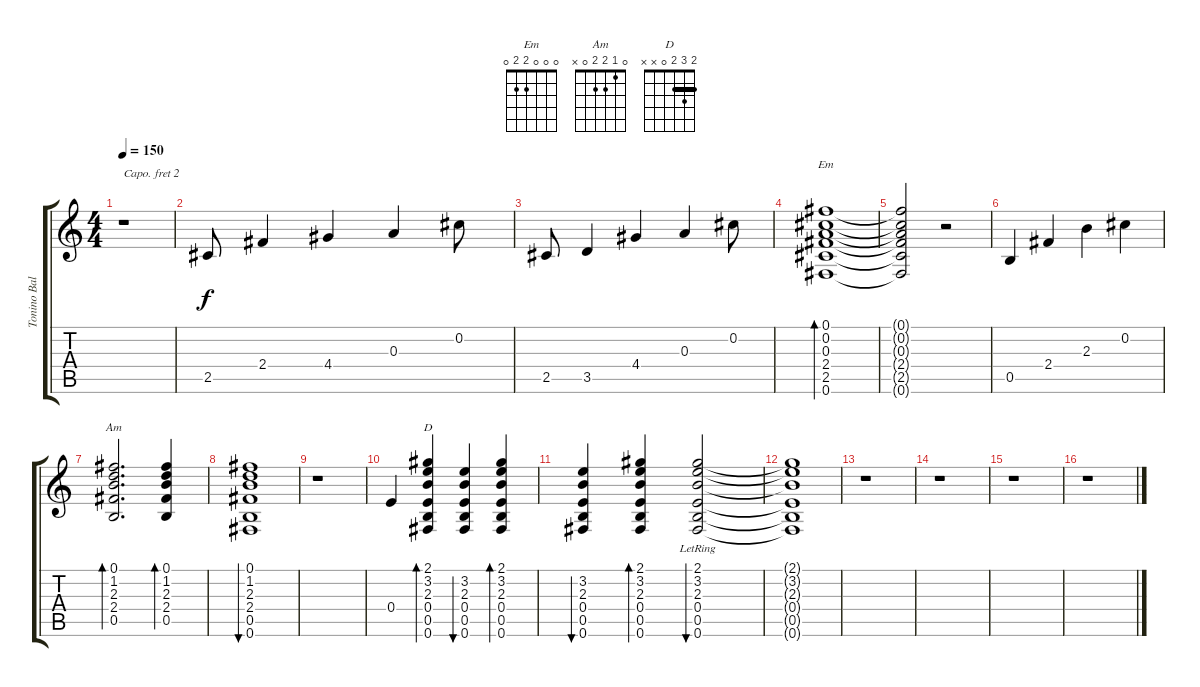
\track ("Tonino Balliardo" "Tonino Bal") {instrument acousticguitarnylon}
\staff {score tabs}
\capo 2
\tuning (E4 B3 G3 D3 A2 E2) {hide}
\chord ("Em" 0 0 0 2 2 0)
\chord ("Am" 0 1 2 2 0 x)
\chord ("D" 2 3 2 0 x x) {barre 2}
\ts (4 4)
\tempo 150
\clef g2
\ks c
r.1{dy f instrument acousticguitarnylon} |
2.5.8 2.4.4 4.4.4 0.3.4 0.2.8 |
2.5.8 3.5.4 4.4.4 0.3.4 0.2.8 |
(0.1 0.2 0.3 2.4 2.5 0.6).1{bd 480 ch "Em"} |
(0.1{t} 0.2{t} 0.3{t} 2.4{t} 2.5{t} 0.6{t}).2 r.2 |
0.5.4 2.4.4 2.3.4 0.2.4 |
(0.1 1.2 2.3 2.4 0.5).2{d bd 480 ch "Am"} (0.1 1.2 2.3 2.4 0.5).4{bd 480} |
(0.1 1.2 2.3 2.4 0.5 0.6).1{bu 480} |
r.1 |
0.4.4 (2.1 3.2 2.3 0.4 0.5 0.6).4{bd 480 ch "D"} (3.2 2.3 0.4 0.5 0.6).4{bu 480} (2.1 3.2 2.3 0.4 0.5 0.6).4{bd 480} |
(3.2 2.3 0.4 0.5 0.6).4{bu 480} (2.1 3.2 2.3 0.4 0.5 0.6).4{bd 480} (2.1 3.2{lr} 2.3{lr} 0.4{lr} 0.5{lr} 0.6{lr}).2{bu 480} |
(2.1{t} 3.2{t} 2.3{t} 0.4{t} 0.5{t} 0.6{t}).1 |
r.1 |
r.1 |
r.1 |
r.1
